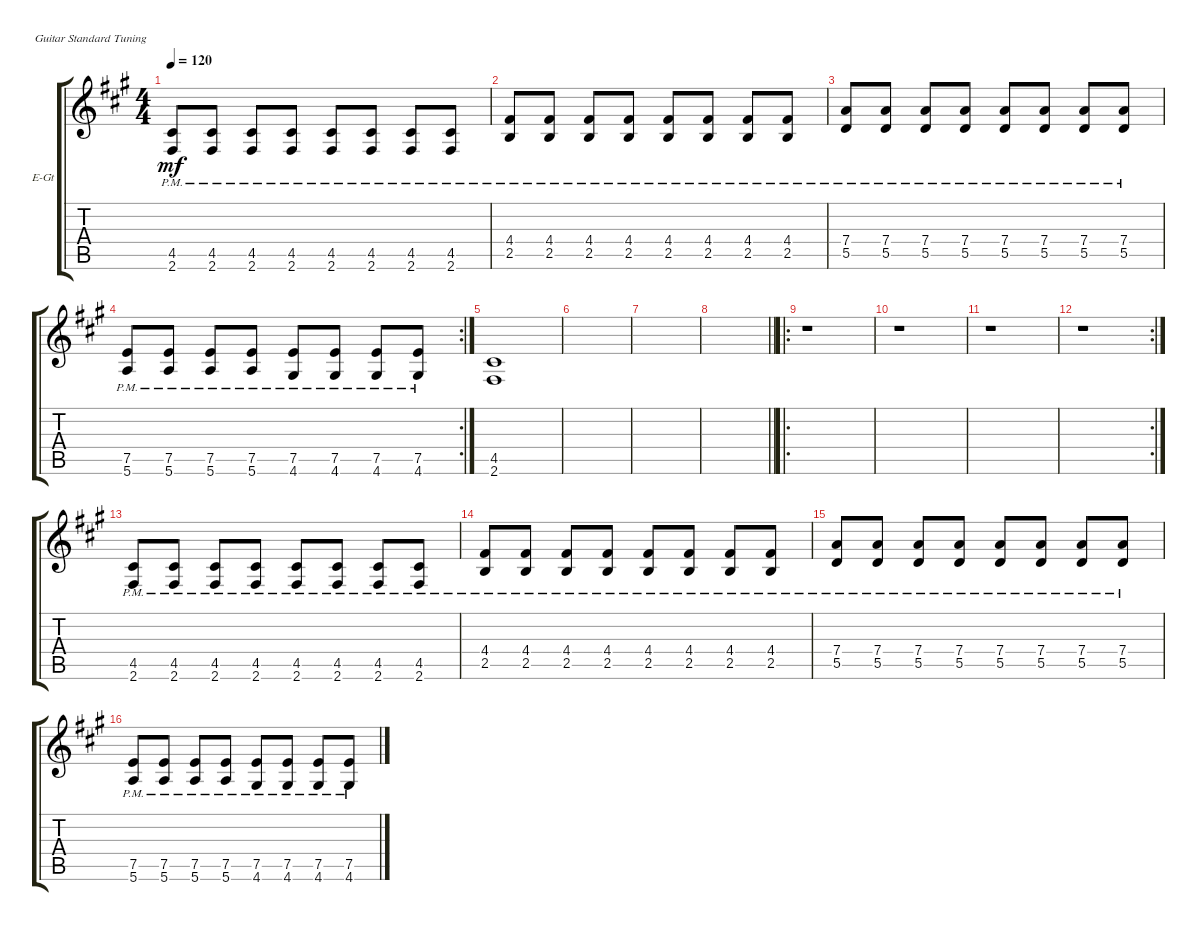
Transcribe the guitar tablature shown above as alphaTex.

\defaultSystemsLayout 4
\bracketExtendMode groupsimilarinstruments
\firstSystemTrackNameOrientation horizontal
\otherSystemsTrackNameOrientation horizontal
\track ("Rhythm Guitar" "E-Gt") {instrument distortionguitar}
\staff {score tabs}
\tuning (E4 B3 G3 D3 A2 E2)
\ts (4 4)
\tempo 120
\clef g2
\scale
0.533835
\ks f#minor
(2.6{pm} 4.5{pm}).8{dy mf instrument distortionguitar} (2.6{pm} 4.5{pm}).8 (2.6{pm} 4.5{pm}).8 (2.6{pm} 4.5{pm}).8 (2.6{pm} 4.5{pm}).8 (2.6{pm} 4.5{pm}).8 (2.6{pm} 4.5{pm}).8 (2.6{pm} 4.5{pm}).8 |
\scale
0.233083 (2.5{pm} 4.4{pm}).8 (2.5{pm} 4.4{pm}).8 (2.5{pm} 4.4{pm}).8 (2.5{pm} 4.4{pm}).8 (2.5{pm} 4.4{pm}).8 (2.5{pm} 4.4{pm}).8 (2.5{pm} 4.4{pm}).8 (2.5{pm} 4.4{pm}).8 |
\scale
0.233083 (5.5{pm} 7.4{pm}).8 (5.5{pm} 7.4{pm}).8 (5.5{pm} 7.4{pm}).8 (5.5{pm} 7.4{pm}).8 (5.5{pm} 7.4{pm}).8 (5.5{pm} 7.4{pm}).8 (5.5{pm} 7.4{pm}).8 (5.5{pm} 7.4{pm}).8 |
\rc 2
(5.6{pm} 7.5{pm}).8 (5.6{pm} 7.5{pm}).8 (5.6{pm} 7.5{pm}).8 (5.6{pm} 7.5{pm}).8 (4.6{pm} 7.5{pm}).8 (4.6{pm} 7.5{pm}).8 (4.6{pm} 7.5{pm}).8 (4.6{pm} 7.5{pm}).8 |
(4.5 2.6).1 |
|
|
\barLineRight lightlight
|
\ro
r.1 |
r.1 |
r.1 |
\rc 2
r.1 |
(2.6{pm} 4.5{pm}).8 (2.6{pm} 4.5{pm}).8 (2.6{pm} 4.5{pm}).8 (2.6{pm} 4.5{pm}).8 (2.6{pm} 4.5{pm}).8 (2.6{pm} 4.5{pm}).8 (2.6{pm} 4.5{pm}).8 (2.6{pm} 4.5{pm}).8 |
(2.5{pm} 4.4{pm}).8 (2.5{pm} 4.4{pm}).8 (2.5{pm} 4.4{pm}).8 (2.5{pm} 4.4{pm}).8 (2.5{pm} 4.4{pm}).8 (2.5{pm} 4.4{pm}).8 (2.5{pm} 4.4{pm}).8 (2.5{pm} 4.4{pm}).8 |
(5.5{pm} 7.4{pm}).8 (5.5{pm} 7.4{pm}).8 (5.5{pm} 7.4{pm}).8 (5.5{pm} 7.4{pm}).8 (5.5{pm} 7.4{pm}).8 (5.5{pm} 7.4{pm}).8 (5.5{pm} 7.4{pm}).8 (5.5{pm} 7.4{pm}).8 |
(5.6{pm} 7.5{pm}).8 (5.6{pm} 7.5{pm}).8 (5.6{pm} 7.5{pm}).8 (5.6{pm} 7.5{pm}).8 (4.6{pm} 7.5{pm}).8 (4.6{pm} 7.5{pm}).8 (4.6{pm} 7.5{pm}).8 (4.6{pm} 7.5{pm}).8
